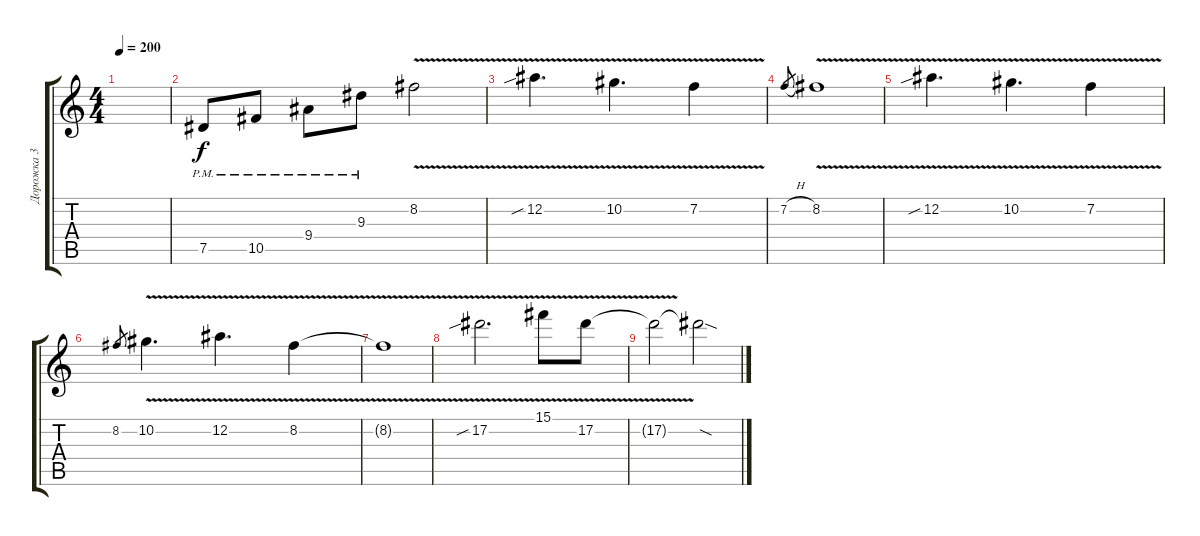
\track ("Дорожка 3" "Дорожка 3") {instrument distortionguitar}
\staff {score tabs}
\tuning (Eb4 Bb3 Gb3 Db3 Ab2 Eb2) {hide}
\ts (4 4)
\tempo 200
\clef g2
\ks c
|
7.5{pm}.8 10.5{pm}.8 9.4{pm}.8 9.3{pm}.8 8.2{v}.2 |
12.2{v sib}.4{d} 10.2{v}.4{d} 7.2{v}.4 |
7.2{h}.8{gr} 8.2{v}.1 |
12.2{v sib}.4{d} 10.2{v}.4{d} 7.2{v}.4 |
8.2.8{gr} 10.2{v}.4{d} 12.2{v}.4{d} 8.2{v}.4 |
8.2{t}.1 |
17.2{v sib}.2{d} 15.1{v}.8 17.2{v}.8 |
17.2{t}.2 17.2{sod t}.2
